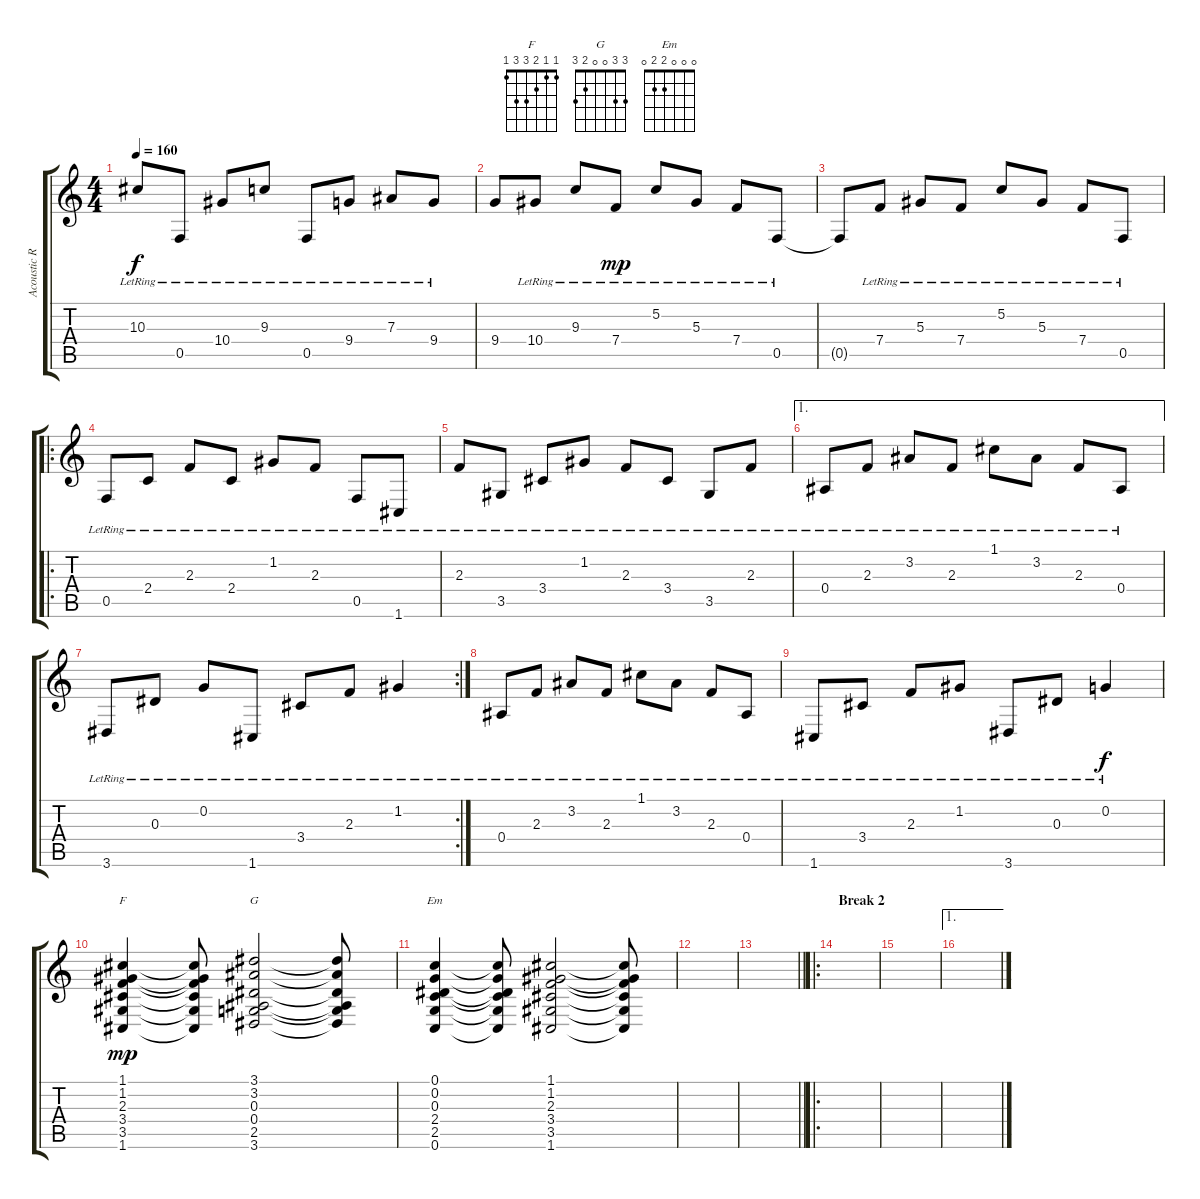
\track ("Acoustic Rhythm" "Acoustic R") {instrument acousticguitarsteel}
\staff {score tabs}
\tuning (C4 G3 Eb3 Bb2 F2 C2) {hide}
\chord ("F" 1 1 2 3 3 1)
\chord ("G" 3 3 0 0 2 3)
\chord ("Em" 0 0 0 2 2 0)
\ts (4 4)
\tempo 160
\clef g2
\ks c
10.3{lr}.8{dy f} 0.5{lr}.8 10.4{lr}.8 9.3{lr}.8 0.5{lr}.8 9.4{lr}.8 7.3{lr}.8 9.4{lr}.8 |
9.4.8 10.4{lr}.8 9.3{lr}.8 7.4{lr}.8{dy mp} 5.2{lr}.8 5.3{lr}.8 7.4{lr}.8 0.5{lr}.8 |
0.5{t}.8 7.4{lr}.8 5.3{lr}.8 7.4{lr}.8 5.2{lr}.8 5.3{lr}.8 7.4{lr}.8 0.5{lr}.8 |
\ro
0.5{lr}.8 2.4{lr}.8 2.3{lr}.8 2.4{lr}.8 1.2{lr}.8 2.3{lr}.8 0.5{lr}.8 1.6{lr}.8 |
2.3{lr}.8 3.5{lr}.8 3.4{lr}.8 1.2{lr}.8 2.3{lr}.8 3.4{lr}.8 3.5{lr}.8 2.3{lr}.8 |
\ae 1
0.4{lr}.8 2.3{lr}.8 3.2{lr}.8 2.3{lr}.8 1.1{lr}.8 3.2{lr}.8 2.3{lr}.8 0.4{lr}.8 |
\rc 2
3.6{lr}.8 0.3{lr}.8 0.2{lr}.8 1.6{lr}.8 3.4{lr}.8 2.3{lr}.8 1.2{lr}.4 |
0.4{lr}.8 2.3{lr}.8 3.2{lr}.8 2.3{lr}.8 1.1{lr}.8 3.2{lr}.8 2.3{lr}.8 0.4{lr}.8 |
1.6{lr}.8 3.4{lr}.8 2.3{lr}.8 1.2{lr}.8 3.6{lr}.8 0.3{lr}.8 0.2{lr}.4{dy f} |
(1.1 1.2 2.3 3.4 3.5 1.6).4{ch "F" dy mp} (1.1{t} 1.2{t} 2.3{t} 3.4{t} 3.5{t} 1.6{t}).8 (3.1 3.2 0.3 0.4 2.5 3.6).2{ch "G"} (3.1{t} 3.2{t} 0.3{t} 0.4{t} 2.5{t} 3.6{t}).8 |
(0.1 0.2 0.3 2.4 2.5 0.6).4{ch "Em"} (0.1{t} 0.2{t} 0.3{t} 2.4{t} 2.5{t} 0.6{t}).8 (1.1 1.2 2.3 3.4 3.5 1.6).2 (1.1{t} 1.2{t} 2.3{t} 3.4{t} 3.5{t} 1.6{t}).8 |
|
\barLineRight lightlight
|
\ro
\section ("" "Break 2")
|
|
\ae 1
